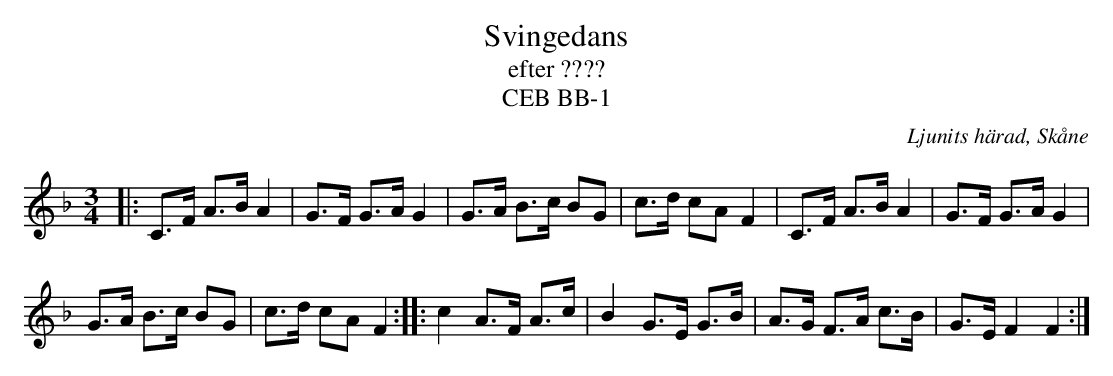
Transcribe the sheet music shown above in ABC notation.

X:1
T:Svingedans
T:efter ????
T:CEB BB-1
O:Ljunits härad, Skåne
M:3/4
L:1/8
Q:108
K:F
|: C>F A>B A2 | G>F G>A G2 | G>A B>c BG | c>d cA F2 | C>F A>B A2 | G>F G>A G2 |
G>A B>c BG | c>d cA F2 :: c2 A>F A>c | B2 G>E G>B | A>G F>A c>B | G>E F2 F2 :|
